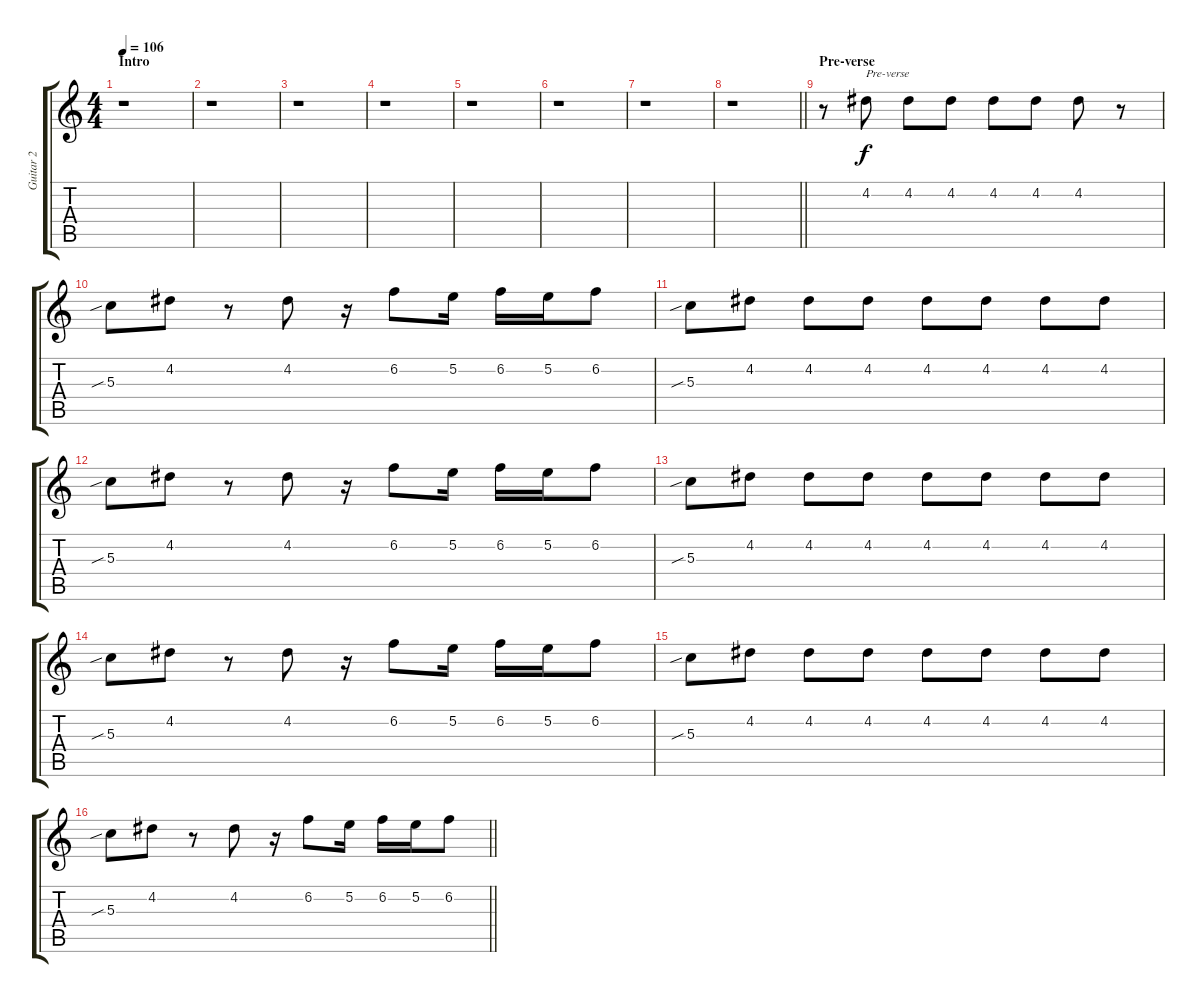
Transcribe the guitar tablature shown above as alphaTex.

\track ("Guitar 2" "Guitar 2") {instrument electricguitarjazz}
\staff {score tabs}
\tuning (E4 B3 G3 D3 A2 E2) {hide}
\ts (4 4)
\section ("" "Intro")
\tempo 106
\clef g2
\ks c
r.1{dy f instrument electricguitarjazz} |
r.1 |
r.1 |
r.1 |
r.1 |
r.1 |
r.1 |
\barLineRight lightlight
r.1 |
\section ("" "Pre-verse")
r.8 4.2.8{txt "Pre-verse"} 4.2.8 4.2.8 4.2.8 4.2.8 4.2.8 r.8 |
5.3{sib}.8 4.2.8 r.8 4.2.8 r.16 6.2.8 5.2.16 6.2.16 5.2.16 6.2.8 |
5.3{sib}.8 4.2.8 4.2.8 4.2.8 4.2.8 4.2.8 4.2.8 4.2.8 |
5.3{sib}.8 4.2.8 r.8 4.2.8 r.16 6.2.8 5.2.16 6.2.16 5.2.16 6.2.8 |
5.3{sib}.8 4.2.8 4.2.8 4.2.8 4.2.8 4.2.8 4.2.8 4.2.8 |
5.3{sib}.8 4.2.8 r.8 4.2.8 r.16 6.2.8 5.2.16 6.2.16 5.2.16 6.2.8 |
5.3{sib}.8 4.2.8 4.2.8 4.2.8 4.2.8 4.2.8 4.2.8 4.2.8 |
\barLineRight lightlight
5.3{sib}.8 4.2.8 r.8 4.2.8 r.16 6.2.8 5.2.16 6.2.16 5.2.16 6.2.8
